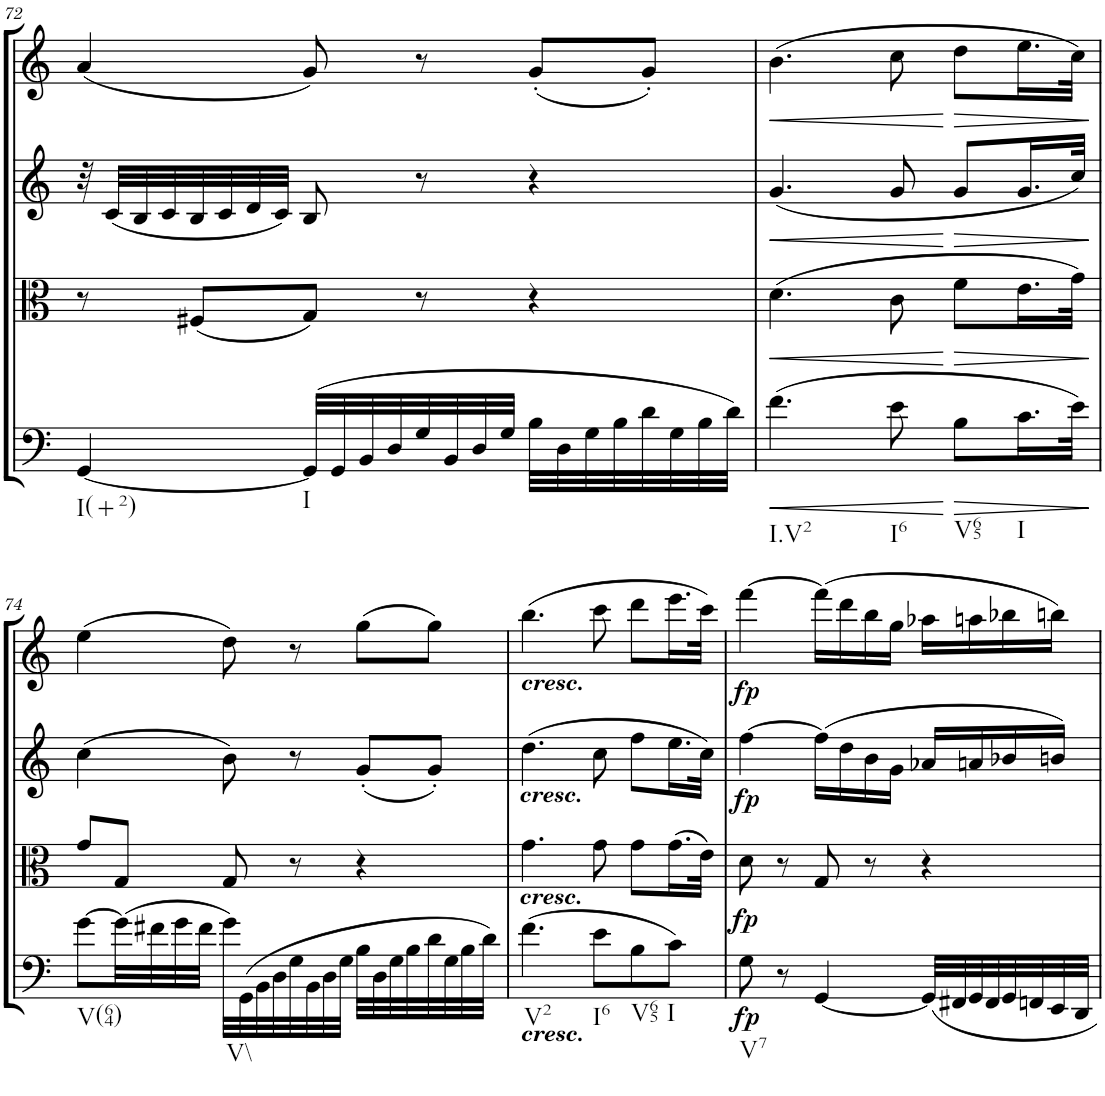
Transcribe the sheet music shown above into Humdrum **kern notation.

**kern	**dynam	**kern	**dynam	**kern	**dynam	**kern	**dynam
*part4	*part4	*part3	*part3	*part2	*part2	*part1	*part1
*staff4	*staff4	*staff3	*staff3	*staff2	*staff2	*staff1	*staff1
*I"Cello	*	*I"Viola	*	*I"2nd Violin	*	*I"1st Violin	*
*	*	*I'Vla	*	*I'Vln	*	*I'Vln	*
!!LO:PB:g=z
*clefG2	*	*clefC3	*	*clefG2	*	*clefG2	*
*k[]	*	*k[]	*	*k[]	*	*k[]	*
*C:	*	*C:	*	*C:	*	*C:	*
*M3/4	*	*M3/4	*	*M3/4	*	*M3/4	*
=72	=72	=72	=72	=72	=72	=72	=72
!LO:TX:b:t=I(+2)	!	!	!	!	!	!	!
[4GG/	.	8r	.	32r	.	(4a/	.
.	.	.	.	(32c/LLL	.	.	.
.	.	.	.	32B/	.	.	.
.	.	.	.	32c/	.	.	.
.	.	(8F#X/L	.	32B/	.	.	.
.	.	.	.	32c/	.	.	.
.	.	.	.	32d/	.	.	.
.	.	.	.	32c/JJJ)	.	.	.
!LO:TX:b:t=I	!	!	!	!	!	!	!
(32GG/LLL]	.	8G/J)	.	8B/	.	8g/)	.
32GG/	.	.	.	.	.	.	.
32BB/	.	.	.	.	.	.	.
32D/	.	.	.	.	.	.	.
32G/	.	8r	.	8r	.	8r	.
32BB/	.	.	.	.	.	.	.
32D/	.	.	.	.	.	.	.
32G/JJJ	.	.	.	.	.	.	.
32B\LLL	.	4r	.	4r	.	(8g'/L	.
32D\	.	.	.	.	.	.	.
32G\	.	.	.	.	.	.	.
32B\	.	.	.	.	.	.	.
32d\	.	.	.	.	.	8g'/J)	.
32G\	.	.	.	.	.	.	.
32B\	.	.	.	.	.	.	.
32d\JJJ)	.	.	.	.	.	.	.
=73	=73	=73	=73	=73	=73	=73	=73
!LO:TX:b:t=I.V2	!	!	!	!	!	!	!
!	!LO:HP:b	!	!LO:HP:b	!	!LO:HP:b	!	!LO:HP:b
(4.f\	<	(4.d\	<	(4.g/	<	(4.b\	<
!LO:TX:b:t=I6	!	!	!	!	!	!	!
8e\	.	8c\	.	8g/	.	8cc\	.
!LO:TX:b:t=V65	!	!	!	!	!	!	!
!	!LO:HP:n=1:b	!	!LO:HP:n=1:b	!	!LO:HP:n=1:b	!	!LO:HP:n=1:b
8B\L	[ >	8f\L	[ >	8g/L	[ >	8dd\L	[ >
!LO:TX:b:t=I	!	!	!	!	!	!	!
16.c\L	.	16.e\L	.	16.g/L	.	16.ee\L	.
32e\JJk)	.	32g\JJk)	.	32cc/JJk)	.	32cc\JJk)	.
.	]	.	]	.	]	.	]
!!LO:LB:g=z
=74	=74	=74	=74	=74	=74	=74	=74
!LO:TX:b:t=V(64)	!	!	!	!	!	!	!
[8g\L	.	8g/L	.	(4cc\	.	(4ee\	.
(32g\LL]	.	8G/J	.	.	.	.	.
32f#X\	.	.	.	.	.	.	.
32g\	.	.	.	.	.	.	.
32f#\JJJ	.	.	.	.	.	.	.
!LO:TX:b:t=V\\	!	!	!	!	!	!	!
32g\LLL)	.	8G/	.	8b\)	.	8dd\)	.
(32GG\	.	.	.	.	.	.	.
32BB\	.	.	.	.	.	.	.
32D\	.	.	.	.	.	.	.
32G\	.	8r	.	8r	.	8r	.
32BB\	.	.	.	.	.	.	.
32D\	.	.	.	.	.	.	.
32G\JJJ	.	.	.	.	.	.	.
32B\LLL	.	4r	.	(8g'/L	.	(8gg\L	.
32D\	.	.	.	.	.	.	.
32G\	.	.	.	.	.	.	.
32B\	.	.	.	.	.	.	.
32d\	.	.	.	8g'/J)	.	8gg\J)	.
32G\	.	.	.	.	.	.	.
32B\	.	.	.	.	.	.	.
32d\JJJ)	.	.	.	.	.	.	.
=75	=75	=75	=75	=75	=75	=75	=75
!	!	!	!	!	!	!LO:TX:b:Bi:t=cresc.	!
!	!	!	!	!LO:TX:b:Bi:t=cresc.	!	!	!
!	!	!LO:TX:b:Bi:t=cresc.	!	!	!	!	!
!LO:TX:b:Bi:t=cresc.	!	!	!	!	!	!	!
!LO:TX:b:t=V2	!	!	!	!	!	!	!
(4.f\	.	4.g\	.	(4.dd\	.	(4.bb\	.
!LO:TX:b:t=I6	!	!	!	!	!	!	!
8e\L	.	8g\	.	8cc\	.	8ccc\	.
!LO:TX:b:t=V65	!	!	!	!	!	!	!
8B\	.	8g\L	.	8ff\L	.	8ddd\L	.
!LO:TX:b:t=I	!	!	!	!	!	!	!
8c\J)	.	(16.g\L	.	16.ee\L	.	16.eee\L	.
.	.	32e\JJk)	.	32cc\JJk)	.	32ccc\JJk)	.
=76	=76	=76	=76	=76	=76	=76	=76
!LO:TX:b:t=V7	!	!	!	!	!	!	!
!	!LO:DY:b	!	!	!	!	!	!
!	!LO:DY:n=1:a	!	!	!	!LO:DY:b	!	!LO:DY:b
8G\	fp fp	8d\	.	[4ff\	fp	[4fff\	fp
8r	.	8r	.	.	.	.	.
[4GG/	.	8G/	.	(16ff\LL]	.	(16fff\LL]	.
.	.	.	.	16dd\	.	16ddd\	.
.	.	8r	.	16b\	.	16bb\	.
.	.	.	.	16g\JJ	.	16gg\JJ	.
32GG/LLL]	.	4r	.	16a-X/LL	.	16aa-X\LL	.
32FF#X/	.	.	.	.	.	.	.
32GG/	.	.	.	16an/	.	16aan\	.
32FF#/	.	.	.	.	.	.	.
32GG/	.	.	.	16b-X/	.	16bb-X\	.
32FFn/	.	.	.	.	.	.	.
32EE/	.	.	.	16bn/JJ)	.	16bbn\JJ)	.
32DD/JJJ	.	.	.	.	.	.	.
=	=	=	=	=	=	=	=
*-	*-	*-	*-	*-	*-	*-	*-
